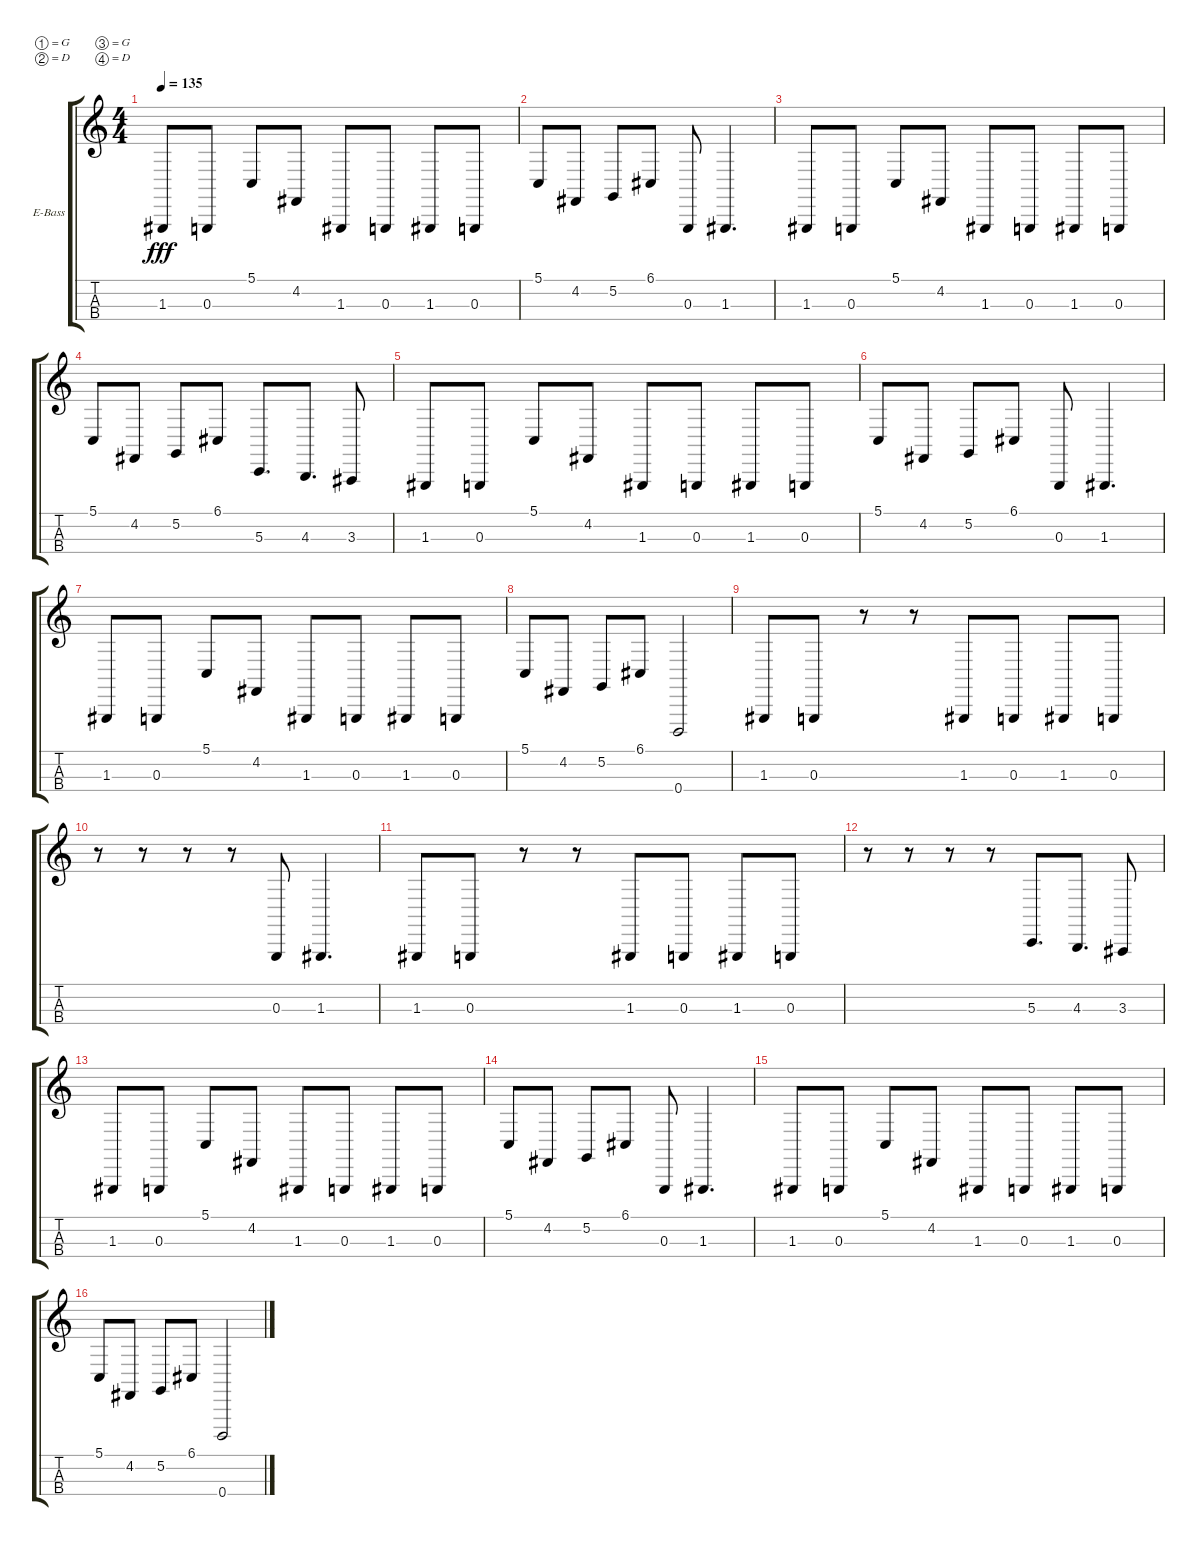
\bracketExtendMode groupsimilarinstruments
\firstSystemTrackNameOrientation horizontal
\otherSystemsTrackNameOrientation horizontal
\track ("James" "E-Bass") {instrument electricbassfinger}
\staff {score tabs}
\tuning (G1 D1 G0 D0)
\ts (4 4)
\tempo 135
\clef g2
\ks c
1.3.8{dy fff} 0.3.8 5.1.8 4.2.8 1.3.8 0.3.8 1.3.8 0.3.8 |
5.1.8 4.2.8 5.2.8 6.1.8 0.3.8 1.3.4{d} |
1.3.8 0.3.8 5.1.8 4.2.8 1.3.8 0.3.8 1.3.8 0.3.8 |
5.1.8 4.2.8 5.2.8 6.1.8 5.3.8{d} 4.3.8{d} 3.3.8 |
1.3.8 0.3.8 5.1.8 4.2.8 1.3.8 0.3.8 1.3.8 0.3.8 |
5.1.8 4.2.8 5.2.8 6.1.8 0.3.8 1.3.4{d} |
1.3.8 0.3.8 5.1.8 4.2.8 1.3.8 0.3.8 1.3.8 0.3.8 |
5.1.8 4.2.8 5.2.8 6.1.8 0.4.2 |
1.3.8 0.3.8 r.8 r.8 1.3.8 0.3.8 1.3.8 0.3.8 |
r.8 r.8 r.8 r.8 0.3.8 1.3.4{d} |
1.3.8 0.3.8 r.8 r.8 1.3.8 0.3.8 1.3.8 0.3.8 |
r.8 r.8 r.8 r.8 5.3.8{d} 4.3.8{d} 3.3.8 |
1.3.8 0.3.8 5.1.8 4.2.8 1.3.8 0.3.8 1.3.8 0.3.8 |
5.1.8 4.2.8 5.2.8 6.1.8 0.3.8 1.3.4{d} |
1.3.8 0.3.8 5.1.8 4.2.8 1.3.8 0.3.8 1.3.8 0.3.8 |
5.1.8 4.2.8 5.2.8 6.1.8 0.4.2
